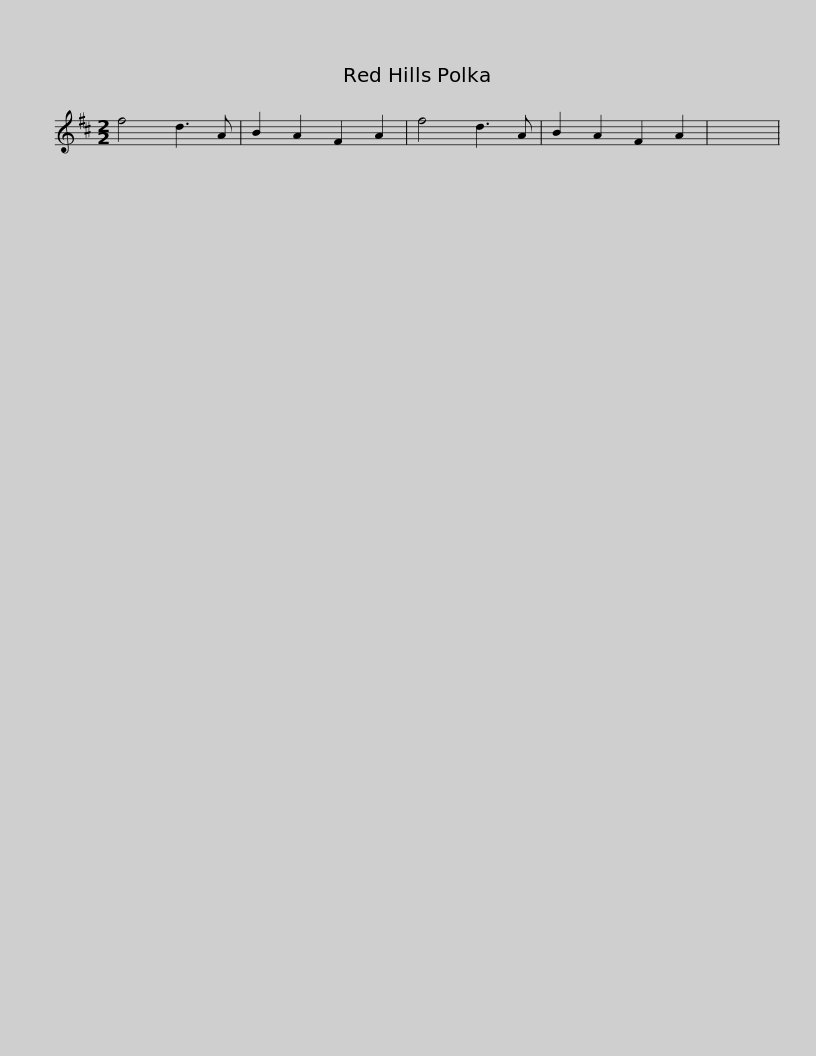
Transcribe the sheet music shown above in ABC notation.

X:1
L:1/8
M:2/2
I:linebreak $
K:D
V:1 treble
V:1
 f4 d3 A | B2 A2 F2 A2 | f4 d3 A | B2 A2 F2 A2 | x8 | %5
